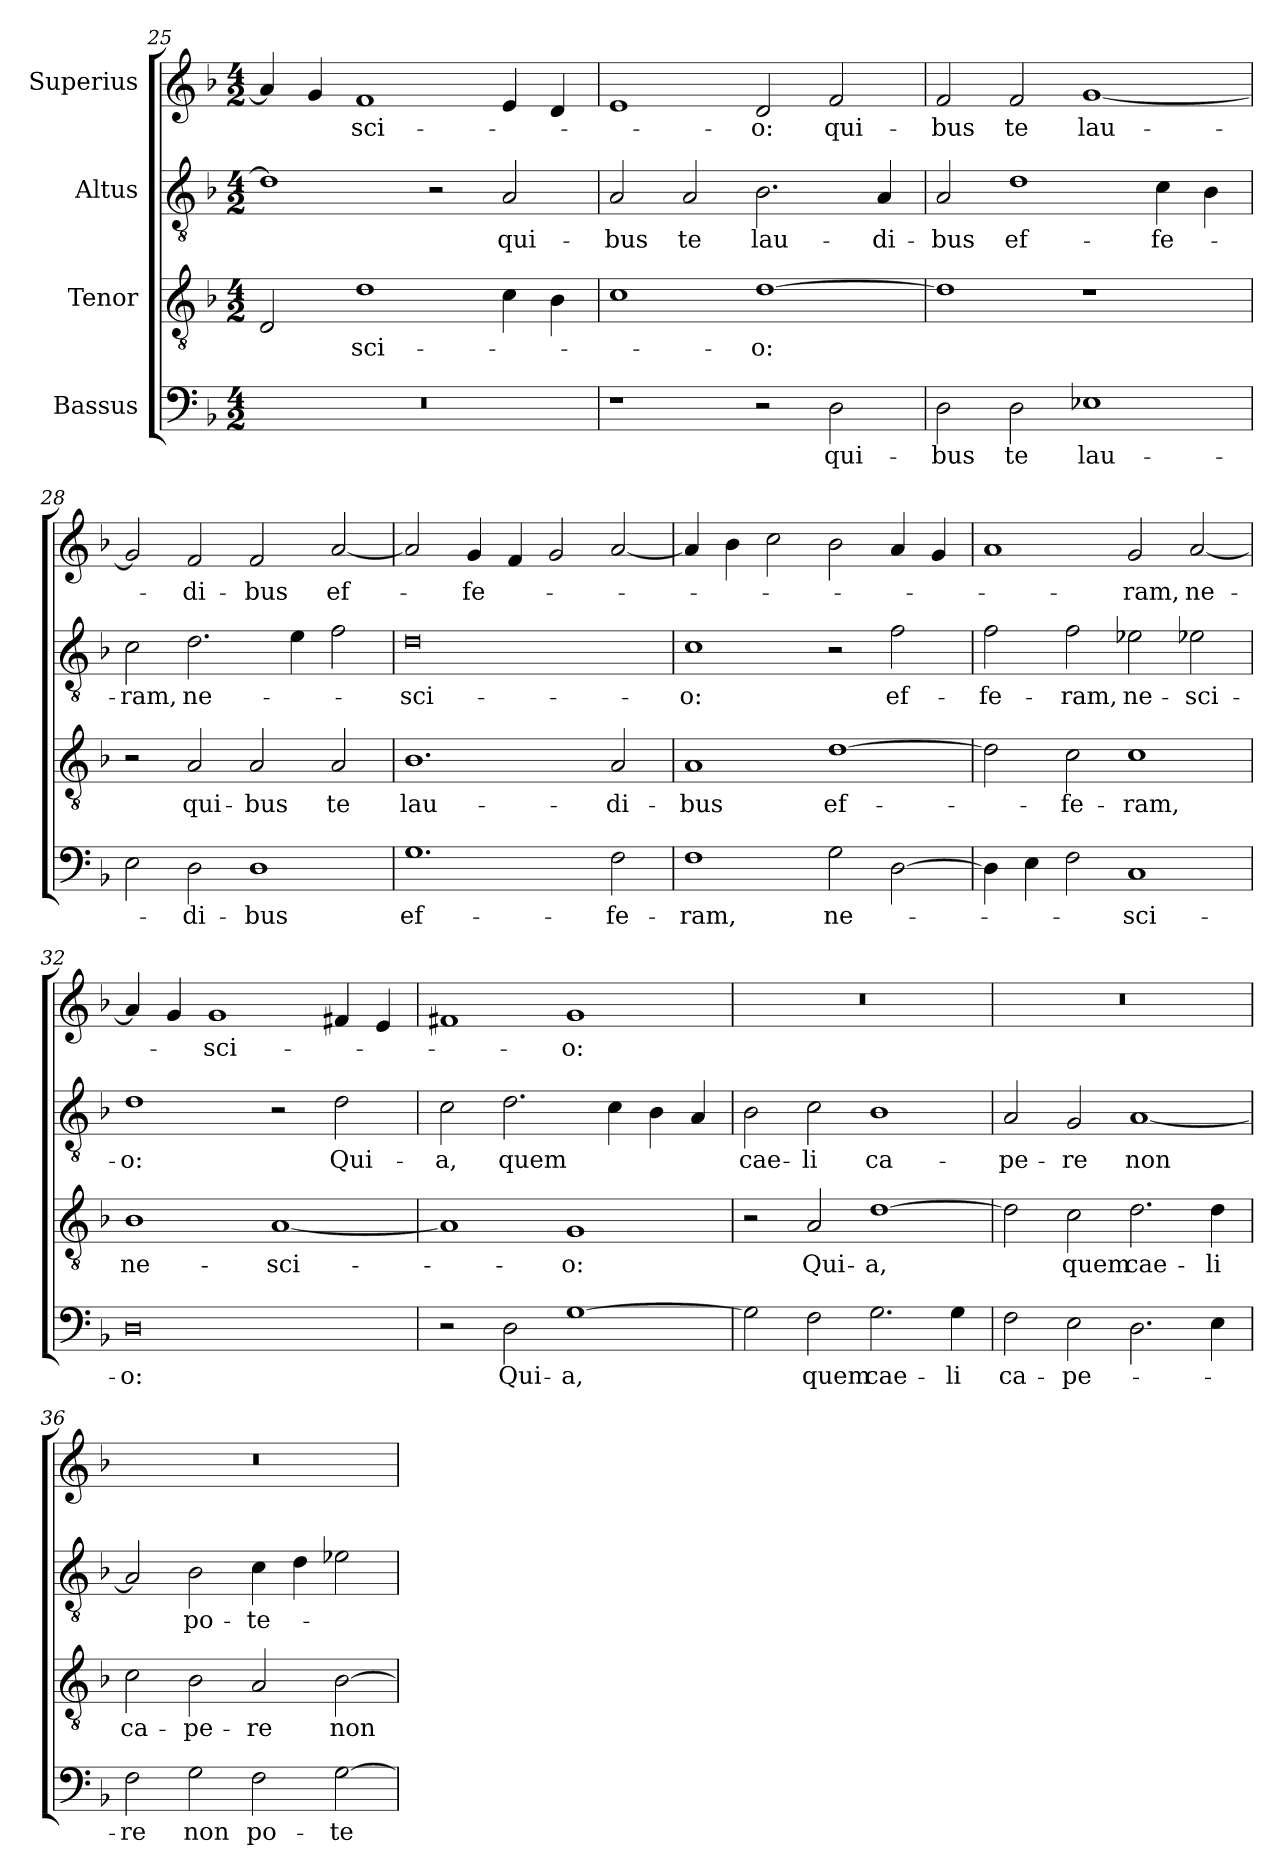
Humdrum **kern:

**kern	**text	**kern	**text	**kern	**text	**kern	**text
*part4	*part4	*part3	*part3	*part2	*part2	*part1	*part1
*staff4	*staff4	*staff3	*staff3	*staff2	*staff2	*staff1	*staff1
*I"Bassus	*	*I"Tenor	*	*I"Altus	*	*I"Superius	*
*clefF4	*	*clefGv2	*	*clefGv2	*	*clefG2	*
*k[b-]	*	*k[b-]	*	*k[b-]	*	*k[b-]	*
*M4/2	*	*M4/2	*	*M4/2	*	*M4/2	*
=25	=25	=25	=25	=25	=25	=25	=25
0r	.	2D/	.	1d\]	.	4a/]	.
.	.	.	.	.	.	4g/	.
.	.	1d\	-sci-	.	.	1f/	-sci-
.	.	.	.	2r	.	.	.
.	.	4c\	.	2A/	qui-	4e/	.
.	.	4B-\	.	.	.	4d/	.
=26	=26	=26	=26	=26	=26	=26	=26
1r	.	1c\	.	2A/	-bus	1e/	.
.	.	.	.	2A/	te	.	.
2r	.	[1d\	-o:	2.B-\	lau-	2d/	-o:
2D\	qui-	.	.	.	.	2f/	qui-
.	.	.	.	4A/	-di-	.	.
=27	=27	=27	=27	=27	=27	=27	=27
2D\	-bus	1d\]	.	2A/	-bus	2f/	-bus
2D\	te	.	.	1d\	ef-	2f/	te
1E-X\	lau-	1r	.	.	.	[1g/	lau-
.	.	.	.	4c\	-fe-	.	.
.	.	.	.	4B-\	.	.	.
=28	=28	=28	=28	=28	=28	=28	=28
2E\	.	2r	.	2c\	-ram,	2g/]	.
2D\	-di-	2A/	qui-	2.d\	ne-	2f/	-di-
1D\	-bus	2A/	-bus	.	.	2f/	-bus
.	.	.	.	4e\	.	.	.
.	.	2A/	te	2f\	.	[2a/	ef-
=29	=29	=29	=29	=29	=29	=29	=29
1.G\	ef-	1.B-\	lau-	0d\	-sci-	2a/]	.
.	.	.	.	.	.	4g/	-fe-
.	.	.	.	.	.	4f/	.
.	.	.	.	.	.	2g/	.
2F\	-fe-	2A/	-di-	.	.	[2a/	.
=30	=30	=30	=30	=30	=30	=30	=30
1F\	-ram,	1A/	-bus	1c\	-o:	4a/]	.
.	.	.	.	.	.	4b-\	.
.	.	.	.	.	.	2cc\	.
2G\	ne-	[1d\	ef-	2r	.	2b-\	.
[2D\	.	.	.	2f\	ef-	4a/	.
.	.	.	.	.	.	4g/	.
=31	=31	=31	=31	=31	=31	=31	=31
4D\]	.	2d\]	.	2f\	-fe-	1a/	.
4E\	.	.	.	.	.	.	.
2F\	.	2c\	-fe-	2f\	-ram,	.	.
1C/	-sci-	1c\	-ram,	2e-X\	ne-	2g/	-ram,
.	.	.	.	2e-X\	-sci-	[2a/	ne-
=32	=32	=32	=32	=32	=32	=32	=32
0D\	-o:	1B-\	ne-	1d\	-o:	4a/]	.
.	.	.	.	.	.	4g/	.
.	.	.	.	.	.	1g/	-sci-
.	.	[1A/	-sci-	2r	.	.	.
.	.	.	.	2d\	Qui-	4f#X/	.
.	.	.	.	.	.	4e/	.
=33	=33	=33	=33	=33	=33	=33	=33
2r	.	1A/]	.	2c\	-a,	1f#X/	.
2D\	Qui-	.	.	2.d\	quem	.	.
[1G\	-a,	1G/	-o:	.	.	1g/	-o:
.	.	.	.	4c\	.	.	.
.	.	.	.	4B-\	.	.	.
.	.	.	.	4A/	.	.	.
=34	=34	=34	=34	=34	=34	=34	=34
2G\]	.	2r	.	2B-\	cae-	0r	.
2F\	quem	2A/	Qui-	2c\	-li	.	.
2.G\	cae-	[1d\	-a,	1B-\	ca-	.	.
4G\	-li	.	.	.	.	.	.
=35	=35	=35	=35	=35	=35	=35	=35
2F\	ca-	2d\]	.	2A/	-pe-	0r	.
2E\	-pe-	2c\	quem	2G/	-re	.	.
2.D\	.	2.d\	cae-	[1A/	non	.	.
4E\	.	4d\	-li	.	.	.	.
=36	=36	=36	=36	=36	=36	=36	=36
2F\	-re	2c\	ca-	2A/]	.	0r	.
2G\	non	2B-\	-pe-	2B-\	po-	.	.
2F\	po-	2A/	-re	4c\	-te-	.	.
.	.	.	.	4d\	.	.	.
[2G\	-te-	[2B-\	non	2e-X\	.	.	.
=	=	=	=	=	=	=	=
*-	*-	*-	*-	*-	*-	*-	*-
